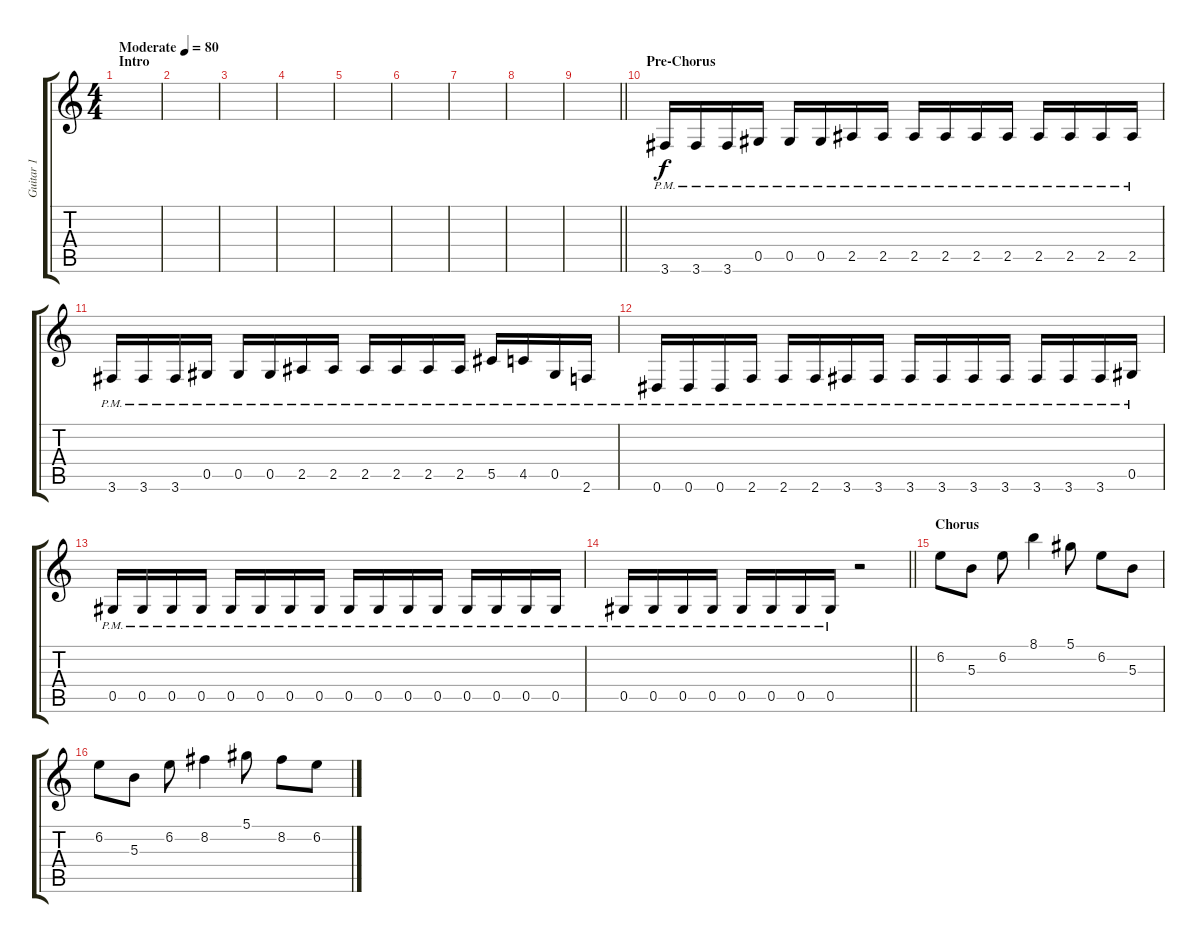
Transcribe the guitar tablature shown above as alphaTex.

\track ("Guitar 1" "Guitar 1") {instrument overdrivenguitar}
\staff {score tabs}
\tuning (Eb4 Bb3 Gb3 Db3 Ab2 Eb2) {hide}
\ts (4 4)
\section ("" "Intro")
\tempo (80 "Moderate")
\clef g2
\ks c
|
|
|
|
|
|
|
|
\barLineRight lightlight
|
\section ("" "Pre-Chorus")
3.6{pm}.16 3.6{pm}.16 3.6{pm}.16 0.5{pm}.16 0.5{pm}.16 0.5{pm}.16 2.5{pm}.16 2.5{pm}.16 2.5{pm}.16 2.5{pm}.16 2.5{pm}.16 2.5{pm}.16 2.5{pm}.16 2.5{pm}.16 2.5{pm}.16 2.5{pm}.16 |
3.6{pm}.16 3.6{pm}.16 3.6{pm}.16 0.5{pm}.16 0.5{pm}.16 0.5{pm}.16 2.5{pm}.16 2.5{pm}.16 2.5{pm}.16 2.5{pm}.16 2.5{pm}.16 2.5{pm}.16 5.5{pm}.16 4.5{pm}.16 0.5{pm}.16 2.6{pm}.16 |
0.6{pm}.16 0.6{pm}.16 0.6{pm}.16 2.6{pm}.16 2.6{pm}.16 2.6{pm}.16 3.6{pm}.16 3.6{pm}.16 3.6{pm}.16 3.6{pm}.16 3.6{pm}.16 3.6{pm}.16 3.6{pm}.16 3.6{pm}.16 3.6{pm}.16 0.5{pm}.16 |
0.5{pm}.16 0.5{pm}.16 0.5{pm}.16 0.5{pm}.16 0.5{pm}.16 0.5{pm}.16 0.5{pm}.16 0.5{pm}.16 0.5{pm}.16 0.5{pm}.16 0.5{pm}.16 0.5{pm}.16 0.5{pm}.16 0.5{pm}.16 0.5{pm}.16 0.5{pm}.16 |
\barLineRight lightlight
0.5{pm}.16 0.5{pm}.16 0.5{pm}.16 0.5{pm}.16 0.5{pm}.16 0.5{pm}.16 0.5{pm}.16 0.5{pm}.16 r.2 |
\section ("" "Chorus")
6.2.8 5.3.8 6.2.8 8.1.4 5.1.8 6.2.8 5.3.8 |
6.2.8 5.3.8 6.2.8 8.2.4 5.1.8 8.2.8 6.2.8
